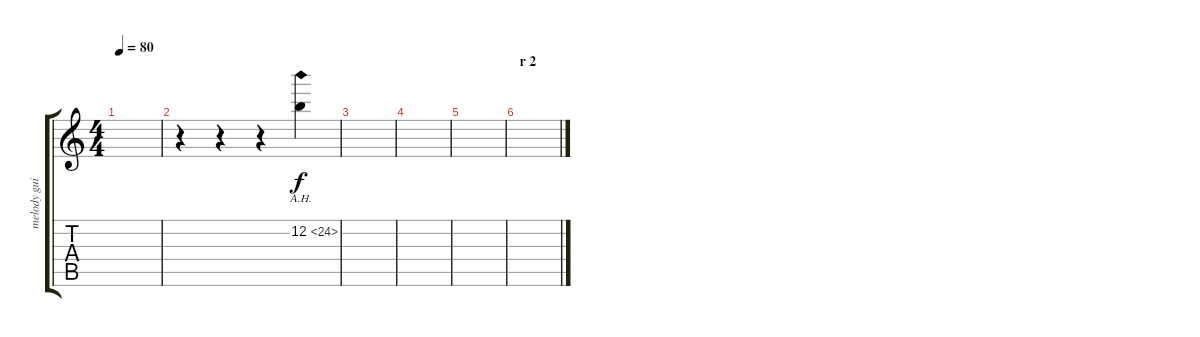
\track ("melody guitar 2" "melody gui") {instrument acousticguitarnylon}
\staff {score tabs}
\tuning (E4 B3 G3 D3 A2 E2) {hide}
\ts (4 4)
\tempo 80
\clef g2
\ks c
|
r.4 r.4 r.4 12.2{ah 12}.4 |
|
|
|
\section ("" "r 2")
